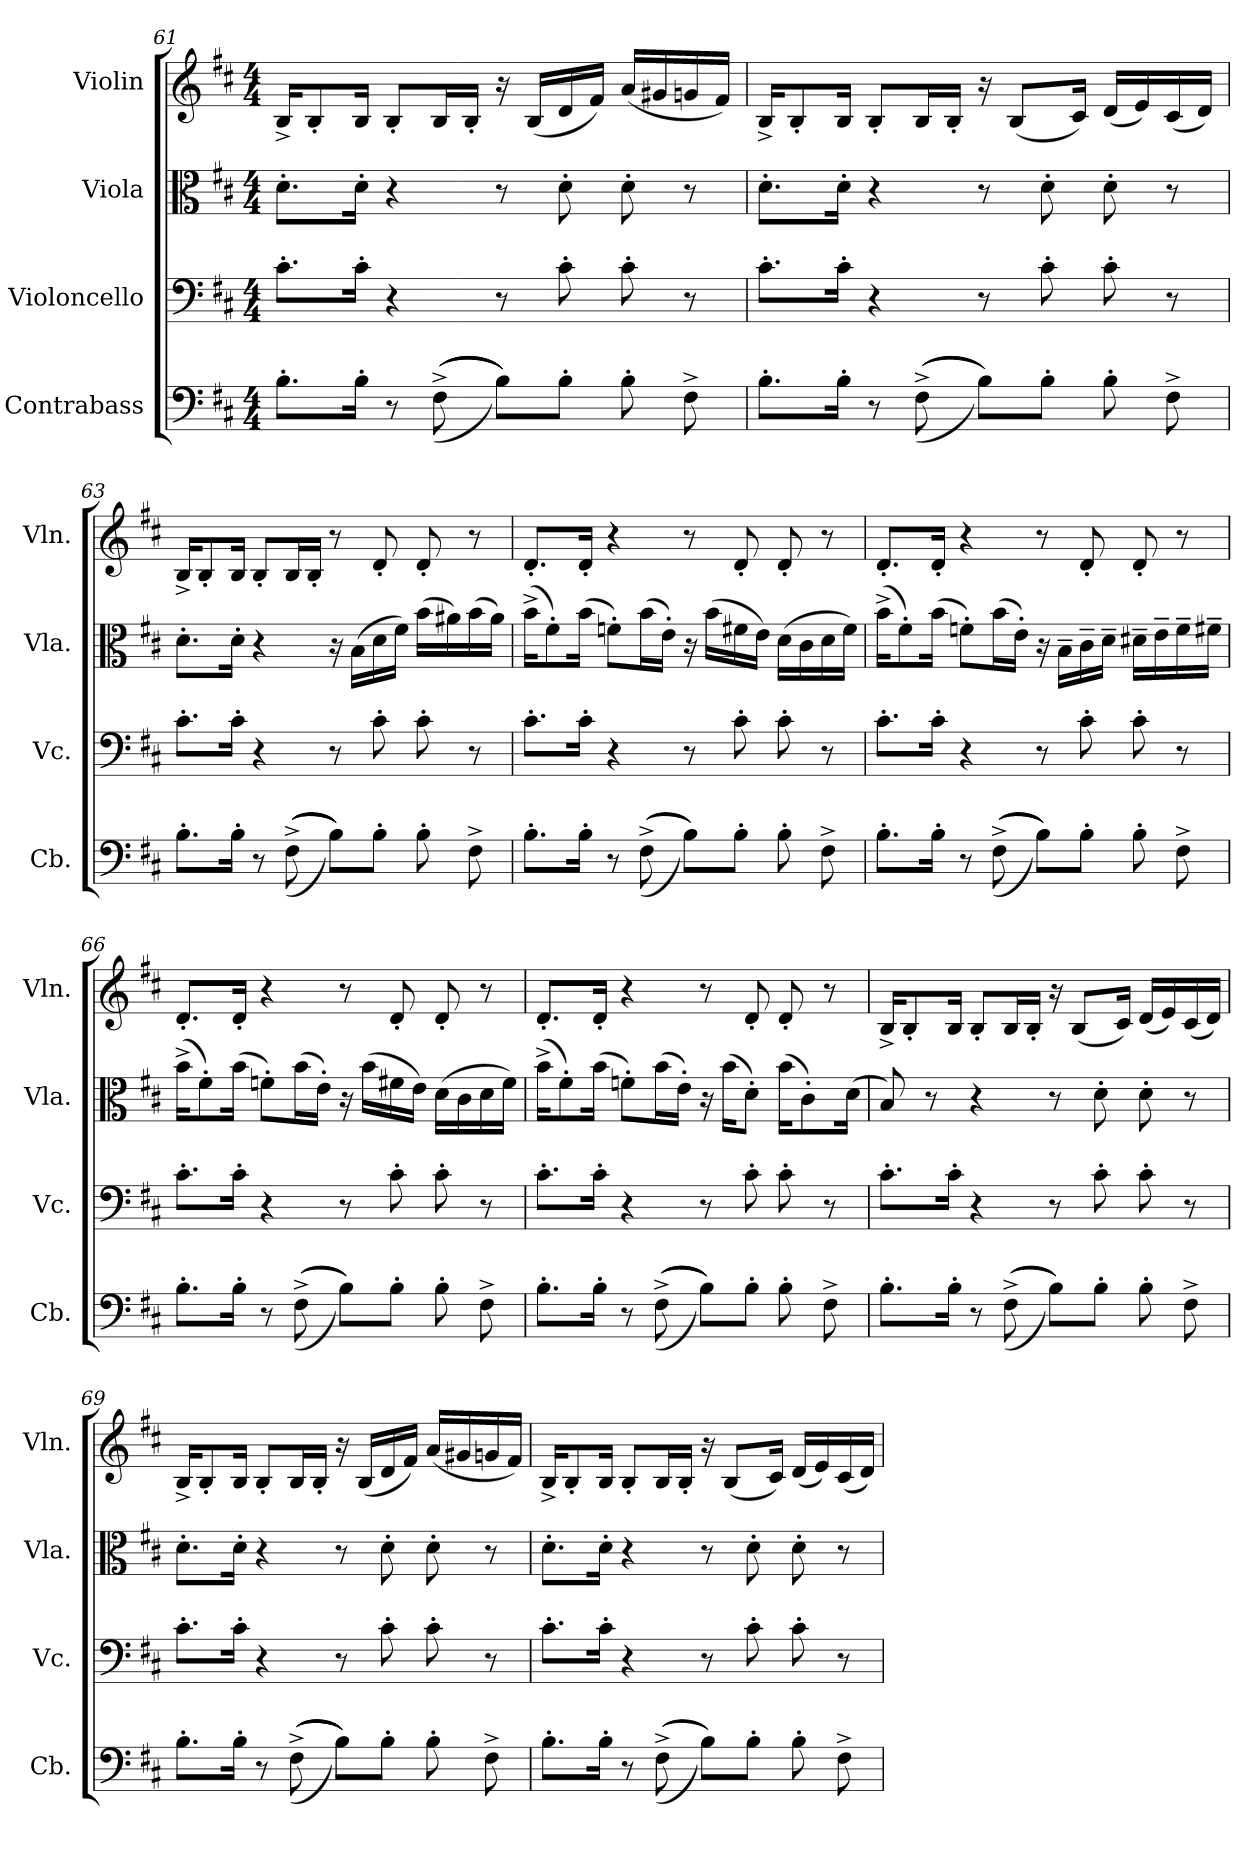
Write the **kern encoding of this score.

**kern	**kern	**kern	**kern
*part4	*part3	*part2	*part1
*staff4	*staff3	*staff2	*staff1
*I"Contrabass	*I"Violoncello	*I"Viola	*I"Violin
*I'Cb.	*I'Vc.	*I'Vla.	*I'Vln.
!!LO:LB:g=z
*clefF4	*clefF4	*clefC3	*clefG2
*ITrd7c12	*	*	*
*k[f#c#]	*k[f#c#]	*k[f#c#]	*k[f#c#]
*M4/4	*M4/4	*M4/4	*M4/4
=61	=61	=61	=61
8.BB'\L	8.c#'\L	8.d'\L	16B^/KL
.	.	.	8B'/
16BB'\Jk	16c#'\Jk	16d'\Jk	16B/Jk
8r	4r	4r	8B'/L
(>(>(>(>(>8FF#^\	.	.	16B/L
.	.	.	16B'/JJ
8BB\L)))))	8r	8r	16r
.	.	.	(<16B/LL
8BB'\J	8c#'\	8d'\	16d/
.	.	.	16f#/JJ)
8BB'\	8c#'\	8d'\	(<16a/LL
.	.	.	16g#X/
8FF#^\	8r	8r	16gn/
.	.	.	16f#/JJ)
=62	=62	=62	=62
8.BB'\L	8.c#'\L	8.d'\L	16B^/KL
.	.	.	8B'/
16BB'\Jk	16c#'\Jk	16d'\Jk	16B/Jk
8r	4r	4r	8B'/L
(>(>(>(>8FF#^\	.	.	16B/L
.	.	.	16B'/JJ
8BB\L))))	8r	8r	16r
.	.	.	(<8B/L
8BB'\J	8c#'\	8d'\	.
.	.	.	16c#/Jk)
8BB'\	8c#'\	8d'\	(<16d/LL
.	.	.	16e/)
8FF#^\	8r	8r	(<16c#/
.	.	.	16d/JJ)
=63	=63	=63	=63
8.BB'\L	8.c#'\L	8.d'\L	16B^/KL
.	.	.	8B'/
16BB'\Jk	16c#'\Jk	16d'\Jk	16B/Jk
8r	4r	4r	8B'/L
(>(>(>(>(>8FF#^\	.	.	16B/L
.	.	.	16B'/JJ
8BB\L)))))	8r	16r	8r
.	.	(>16B\LL	.
8BB'\J	8c#'\	16d\	8d'/
.	.	16f#\JJ)	.
8BB'\	8c#'\	(>16b\LL	8d'/
.	.	16a#X\)	.
8FF#^\	8r	(>16b\	8r
.	.	16a#\JJ)	.
!!LO:PB:g=z
=64	=64	=64	=64
8.BB'\L	8.c#'\L	(>16b^\KL	8.d'/L
.	.	8f#'\)	.
16BB'\Jk	16c#'\Jk	(>16b\Jk	16d'/Jk
8r	4r	8fn'\L)	4r
(>(>(>(>8FF#^\	.	(>16b\L	.
.	.	16e'\JJ)	.
8BB\L))))	8r	16r	8r
.	.	(>16b\LL	.
8BB'\J	8c#'\	16f#X\	8d'/
.	.	16e\JJ)	.
8BB'\	8c#'\	(>16d\LL	8d'/
.	.	16c#\	.
8FF#^\	8r	16d\	8r
.	.	16f#\JJ)	.
=65	=65	=65	=65
8.BB'\L	8.c#'\L	(>16b^\KL	8.d'/L
.	.	8f#'\)	.
16BB'\Jk	16c#'\Jk	(>16b\Jk	16d'/Jk
8r	4r	8fn'\L)	4r
(>(>(>(>(>8FF#^\	.	(>16b\L	.
.	.	16e'\JJ)	.
8BB\L)))))	8r	16r	8r
.	.	16B~\LL	.
8BB'\J	8c#'\	16c#~\	8d'/
.	.	16d~\JJ	.
8BB'\	8c#'\	16d#X~\LL	8d'/
.	.	16e~\	.
8FF#^\	8r	16f~\	8r
.	.	16f#X~\JJ	.
=66	=66	=66	=66
8.BB'\L	8.c#'\L	(>16b^\KL	8.d'/L
.	.	8f#'\)	.
16BB'\Jk	16c#'\Jk	(>16b\Jk	16d'/Jk
8r	4r	8fn'\L)	4r
(>(>(>(>8FF#^\	.	(>16b\L	.
.	.	16e'\JJ)	.
8BB\L))))	8r	16r	8r
.	.	(>16b\LL	.
8BB'\J	8c#'\	16f#X\	8d'/
.	.	16e\JJ)	.
8BB'\	8c#'\	(>16d\LL	8d'/
.	.	16c#\	.
8FF#^\	8r	16d\	8r
.	.	16f#\JJ)	.
!!LO:LB:g=z
=67	=67	=67	=67
8.BB'\L	8.c#'\L	(>16b^\KL	8.d'/L
.	.	8f#'\)	.
16BB'\Jk	16c#'\Jk	(>16b\Jk	16d'/Jk
8r	4r	8fn'\L)	4r
(>(>(>(>(>8FF#^\	.	(>16b\L	.
.	.	16e'\JJ)	.
8BB\L)))))	8r	16r	8r
.	.	(>16b\KL	.
8BB'\J	8c#'\	8d'\J)	8d'/
8BB'\	8c#'\	(>16b\KL	8d'/
.	.	8c#'\)	.
8FF#^\	8r	.	8r
.	.	(>16d\Jk	.
=68	=68	=68	=68
8.BB'\L	8.c#'\L	8B/)	16B^/KL
.	.	.	8B'/
.	.	8r	.
16BB'\Jk	16c#'\Jk	.	16B/Jk
8r	4r	4r	8B'/L
(>(>(>(>8FF#^\	.	.	16B/L
.	.	.	16B'/JJ
8BB\L))))	8r	8r	16r
.	.	.	(<8B/L
8BB'\J	8c#'\	8d'\	.
.	.	.	16c#/Jk)
8BB'\	8c#'\	8d'\	(<16d/LL
.	.	.	16e/)
8FF#^\	8r	8r	(<16c#/
.	.	.	16d/JJ)
=69	=69	=69	=69
8.BB'\L	8.c#'\L	8.d'\L	16B^/KL
.	.	.	8B'/
16BB'\Jk	16c#'\Jk	16d'\Jk	16B/Jk
8r	4r	4r	8B'/L
(>(>(>(>(>8FF#^\	.	.	16B/L
.	.	.	16B'/JJ
8BB\L)))))	8r	8r	16r
.	.	.	(<16B/LL
8BB'\J	8c#'\	8d'\	16d/
.	.	.	16f#/JJ)
8BB'\	8c#'\	8d'\	(<16a/LL
.	.	.	16g#X/
8FF#^\	8r	8r	16gn/
.	.	.	16f#/JJ)
!!LO:LB:g=z
=70	=70	=70	=70
8.BB'\L	8.c#'\L	8.d'\L	16B^/KL
.	.	.	8B'/
16BB'\Jk	16c#'\Jk	16d'\Jk	16B/Jk
8r	4r	4r	8B'/L
(>(>(>8FF#^\	.	.	16B/L
.	.	.	16B'/JJ
8BB\L)))	8r	8r	16r
.	.	.	(<8B/L
8BB'\J	8c#'\	8d'\	.
.	.	.	16c#/Jk)
8BB'\	8c#'\	8d'\	(<16d/LL
.	.	.	16e/)
8FF#^\	8r	8r	(<16c#/
.	.	.	16d/JJ)
=	=	=	=
*-	*-	*-	*-
